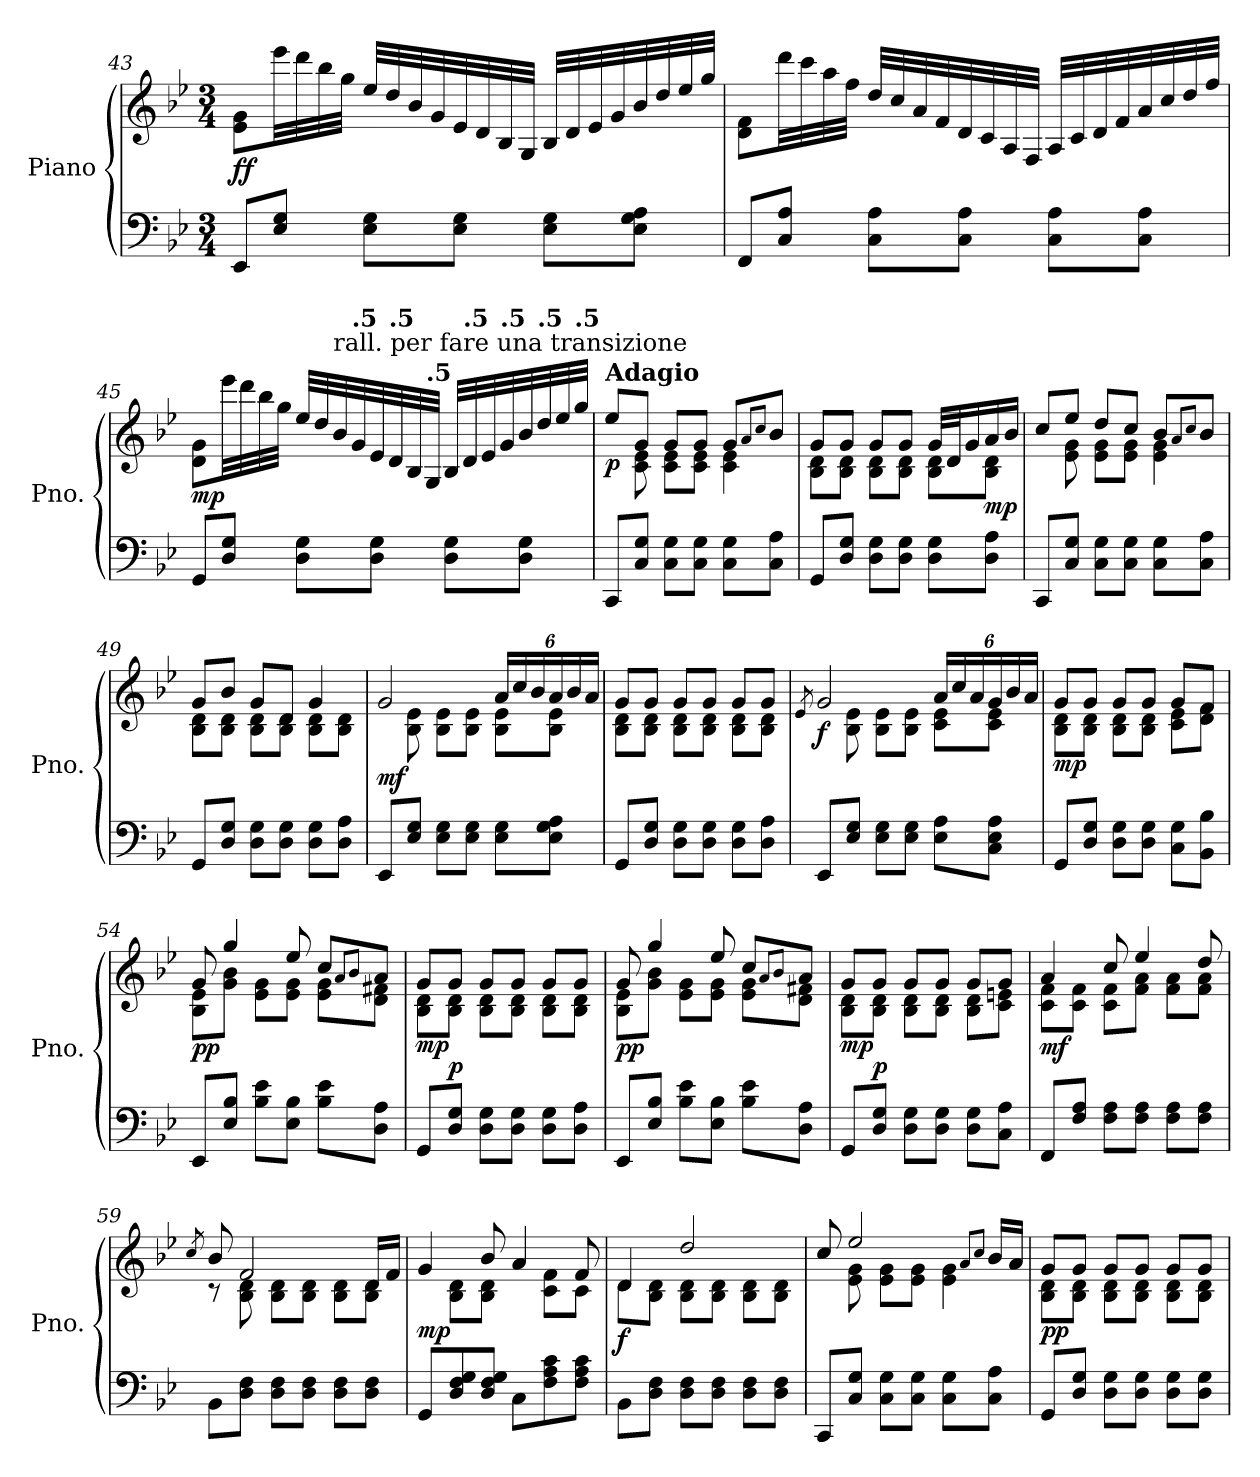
**kern	**kern	**dynam
*part1	*part1	*part1
*staff2	*staff1	*staff1/2
*I"Piano	*	*
*I'Pno.	*	*
*clefF4	*clefG2	*
*k[b-e-]	*k[b-e-]	*
*M3/4	*M3/4	*
=43	=43	=43
!	!	!LO:DY:b
8EE-/L	8e-\ 8g\L	ff
8E-/ 8G/J	32eee-\LL	.
.	32ddd\	.
.	32bb-\	.
.	32gg\JJJ	.
8E-\ 8G\L	32ee-/LLL	.
.	32dd/	.
.	32b-/	.
.	32g/	.
8E-\ 8G\J	32e-/	.
.	32d/	.
.	32B-/	.
.	32G/JJJ	.
8E-\ 8G\L	32B-/LLL	.
.	32d/	.
.	32e-/	.
.	32g/	.
8E-\ 8G\ 8A\J	32b-/	.
.	32dd/	.
.	32ee-/	.
.	32gg/JJJ	.
!!LO:LB:g=z
=44	=44	=44
8FF/L	8d\ 8f\L	.
8C/ 8A/J	32ddd\LL	.
.	32ccc\	.
.	32aa\	.
.	32ff\JJJ	.
8C\ 8A\L	32dd/LLL	.
.	32cc/	.
.	32a/	.
.	32f/	.
8C\ 8A\J	32d/	.
.	32c/	.
.	32A/	.
.	32F/JJJ	.
8C\ 8A\L	32A/LLL	.
.	32c/	.
.	32d/	.
.	32f/	.
8C\ 8A\J	32a/	.
.	32cc/	.
.	32dd/	.
.	32ff/JJJ	.
=45	=45	=45
!	!	!LO:DY:b
8GG/L	8d\ 8g\L	mp
8D/ 8G/J	32eee-\LL	.
.	32ddd\	.
.	32bb-\	.
.	32gg\JJJ	.
8D\ 8G\L	32ee-/LLL	.
.	32dd/	.
*	*MM92	*
!	!LO:TX:a:t=rall. per fare una transizione	!
.	32b-/	.
*	*MM90	*
!	!LO:TX:a:B:t=.5	!
.	32g/	.
*	*MM89	*
8D\ 8G\J	32e-/	.
*	*MM87	*
!	!LO:TX:a:B:t=.5	!
.	32d/	.
*	*MM86	*
.	32B-/	.
*	*MM84	*
!	!LO:TX:a:B:t=.5	!
.	32G/JJJ	.
*	*MM83	*
8D\ 8G\L	32B-/LLL	.
*	*MM81	*
!	!LO:TX:a:B:t=.5	!
.	32d/	.
*	*MM80	*
.	32e-/	.
*	*MM78	*
!	!LO:TX:a:B:t=.5	!
.	32g/	.
*	*MM77	*
8D\ 8G\J	32b-/	.
*	*MM75	*
!	!LO:TX:a:B:t=.5	!
.	32dd/	.
*	*MM74	*
.	32ee-/	.
*	*MM72	*
!	!LO:TX:a:B:t=.5	!
.	32gg/JJJ	.
!!LO:LB:g=z
=46	=46	=46
*	*^	*
!	!LO:TX:a:B:t=Adagio	!	!
!	!	!	!LO:DY:b
8CC/L	8ee-/L	8ryy	p
8C/ 8G/J	8g/J	8c\ 8e-\	.
8C\ 8G\L	8g/L	8c\ 8e-\L	.
8C\ 8G\J	8g/J	8c\ 8e-\J	.
8C\ 8G\L	8g/L	4c\ 4e-\	.
.	8qa/L	.	.
.	8qcc/J	.	.
8C\ 8A\J	8b-/J	.	.
=47	=47	=47	=47
8GG/L	8g/L	8B-\ 8d\L	.
8D/ 8G/J	8g/J	8B-\ 8d\J	.
8D\ 8G\L	8g/L	8B-\ 8d\L	.
8D\ 8G\J	8g/J	8B-\ 8d\J	.
8D\ 8G\L	32g/LLL	8B-\ 8d\L	.
.	32d/J	.	.
.	16g/	.	.
!	!	!	!LO:DY:b
8D\ 8A\J	16a/	8B-\ 8d\J	mp
.	16b-/JJ	.	.
=48	=48	=48	=48
8CC/L	8cc/L	8ryy	.
8C/ 8G/J	8ee-/J	8e-\ 8g\	.
8C\ 8G\L	8dd/L	8e-\ 8g\L	.
8C\ 8G\J	8cc/J	8e-\ 8g\J	.
8C\ 8G\L	8b-/L	4e-\ 4g\	.
.	8qa/L	.	.
.	8qcc/J	.	.
8C\ 8A\J	8b-/J	.	.
=49	=49	=49	=49
8GG/L	8g/L	8B-\ 8d\L	.
8D/ 8G/J	8b-/J	8B-\ 8d\J	.
8D\ 8G\L	8g/L	8B-\ 8d\L	.
8D\ 8G\J	8d/J	8B-\ 8d\J	.
8D\ 8G\L	4g/	8B-\ 8d\L	.
8D\ 8A\J	.	8B-\ 8d\J	.
!!LO:LB:g=z	!!
=50	=50	=50	=50
!	!	!	!LO:DY:b
8EE-/L	2g/	8ryy	mf
8E-/ 8G/J	.	8B-\ 8e-\	.
8E-\ 8G\L	.	8B-\ 8e-\L	.
8E-\ 8G\J	.	8B-\ 8e-\J	.
*	*Xbrackettup	*	*
8E-\ 8G\L	24a/LL	8B-\ 8e-\L	.
.	24cc/	.	.
.	24b-/	.	.
8E-\ 8G\ 8A\J	24a/	8B-\ 8e-\J	.
.	24b-/	.	.
.	24a/JJ	.	.
=51	=51	=51	=51
8GG/L	8g/L	8B-\ 8d\L	.
8D/ 8G/J	8g/J	8B-\ 8d\J	.
8D\ 8G\L	8g/L	8B-\ 8d\L	.
8D\ 8G\J	8g/J	8B-\ 8d\J	.
8D\ 8G\L	8g/L	8B-\ 8d\L	.
8D\ 8A\J	8g/J	8B-\ 8d\J	.
=52	=52	=52	=52
.	8qe-/	.	.
!	!	!	!LO:DY:b
8EE-/L	2g/	8ryy	f
8E-/ 8G/J	.	8B-\ 8e-\	.
8E-\ 8G\L	.	8B-\ 8e-\L	.
8E-\ 8G\J	.	8B-\ 8e-\J	.
8E-\ 8A\L	24a/LL	8c\ 8e-\L	.
.	24cc/	.	.
.	24a/	.	.
8C\ 8E-\ 8A\J	24g/	8c\ 8e-\J	.
.	24b-/	.	.
.	24a/JJ	.	.
=53	=53	=53	=53
!	!	!	!LO:DY:b
8GG/L	8g/L	8B-\ 8d\L	mp
8D/ 8G/J	8g/J	8B-\ 8d\J	.
8D\ 8G\L	8g/L	8B-\ 8d\L	.
8D\ 8G\J	8g/J	8B-\ 8d\J	.
8C\ 8G\L	8g/L	8c\ 8e-\L	.
8BB-\ 8B-\J	8f/J	8d\ 8f\J	.
!!LO:LB:g=z	!!
=54	=54	=54	=54
!	!	!	!LO:DY:b
8EE-/L	8g/	8B-\ 8e-\L	pp
8E-/ 8B-/J	4gg/	8g\ 8b-\J	.
8B-\ 8e-\L	.	8e-\ 8g\L	.
8E-\ 8B-\J	8ee-/	8e-\ 8g\J	.
8B-\ 8e-\L	8cc/L	8e-\ 8g\L	.
.	8qa/L	.	.
.	8qb-/J	.	.
8D\ 8A\J	8a/J	8d\ 8f#X\J	.
=55	=55	=55	=55
!	!	!	!LO:DY:b
8GG/L	8g/L	8B-\ 8d\L	mp
!	!	!	!LO:DY:b
8D/ 8G/J	8g/J	8B-\ 8d\J	p
8D\ 8G\L	8g/L	8B-\ 8d\L	.
8D\ 8G\J	8g/J	8B-\ 8d\J	.
8D\ 8G\L	8g/L	8B-\ 8d\L	.
8D\ 8A\J	8g/J	8B-\ 8d\J	.
=56	=56	=56	=56
!	!	!	!LO:DY:b
8EE-/L	8g/	8B-\ 8e-\L	pp
8E-/ 8B-/J	4gg/	8g\ 8b-\J	.
8B-\ 8e-\L	.	8e-\ 8g\L	.
8E-\ 8B-\J	8ee-/	8e-\ 8g\J	.
8B-\ 8e-\L	8cc/L	8e-\ 8g\L	.
.	8qa/L	.	.
.	8qb-/J	.	.
8D\ 8A\J	8a/J	8d\ 8f#X\J	.
=57	=57	=57	=57
!	!	!	!LO:DY:b
8GG/L	8g/L	8B-\ 8d\L	mp
!	!	!	!LO:DY:b
8D/ 8G/J	8g/J	8B-\ 8d\J	p
8D\ 8G\L	8g/L	8B-\ 8d\L	.
8D\ 8G\J	8g/J	8B-\ 8d\J	.
8D\ 8G\L	8g/L	8B-\ 8d\L	.
8C\ 8A\J	8g/J	8c\ 8en\J	.
=58	=58	=58	=58
!	!	!	!LO:DY:b
8FF/L	4a/	8c\ 8f\L	mf
8F/ 8A/J	.	8c\ 8f\J	.
8F\ 8A\L	8cc/	8c\ 8f\L	.
8F\ 8A\J	4ee-/	8f\ 8a\J	.
8F\ 8A\L	.	8f\ 8a\L	.
8F\ 8A\J	8dd/	8f\ 8a\J	.
!!LO:PB:g=z	!!
=59	=59	=59	=59
.	8qcc/	.	.
8BB-\L	8b-/	8r	.
8D\ 8F\J	2f/	8B-\ 8d\	.
8D\ 8F\L	.	8B-\ 8d\L	.
8D\ 8F\J	.	8B-\ 8d\J	.
8D\ 8F\L	.	8B-\ 8d\L	.
8D\ 8F\J	16d/LL	8B-\ 8d\J	.
.	16f/JJ	.	.
=60	=60	=60	=60
!	!	!	!LO:DY:b
8GG/L	4g/	8ryy	mp
8D/ 8F/ 8G/	.	8B-\ 8d\L	.
8D/ 8F/ 8G/J	8b-/	8B-\ 8d\J	.
8C\L	4a/	8ryy	.
8F\ 8A\ 8c\	.	8c\ 8f\L	.
8F\ 8A\ 8c\J	8f/	8c\J	.
=61	=61	=61	=61
!	!	!	!LO:DY:b
8BB-\L	4d/	8d\L	f
8D\ 8F\J	.	8B-\ 8d\J	.
8D\ 8F\L	2dd/	8B-\ 8d\L	.
8D\ 8F\J	.	8B-\ 8d\J	.
8D\ 8F\L	.	8B-\ 8d\L	.
8D\ 8F\J	.	8B-\ 8d\J	.
=62	=62	=62	=62
8CC/L	8cc/	8ryy	.
8C/ 8G/J	2ee-/	8e-\ 8g\	.
8C\ 8G\L	.	8e-\ 8g\L	.
8C\ 8G\J	.	8e-\ 8g\J	.
8C\ 8G\L	.	4e-\ 4g\	.
.	8qa/L	.	.
.	8qcc/J	.	.
8C\ 8A\J	16b-/LL	.	.
.	16a/JJ	.	.
=63	=63	=63	=63
!	!	!	!LO:DY:b
8GG/L	8g/L	8B-\ 8d\L	pp
8D/ 8G/J	8g/J	8B-\ 8d\J	.
8D\ 8G\L	8g/L	8B-\ 8d\L	.
8D\ 8G\J	8g/J	8B-\ 8d\J	.
8D\ 8G\L	8g/L	8B-\ 8d\L	.
8D\ 8G\J	8g/J	8B-\ 8d\J	.
*	*v	*v	*
=	=	=
*-	*-	*-
